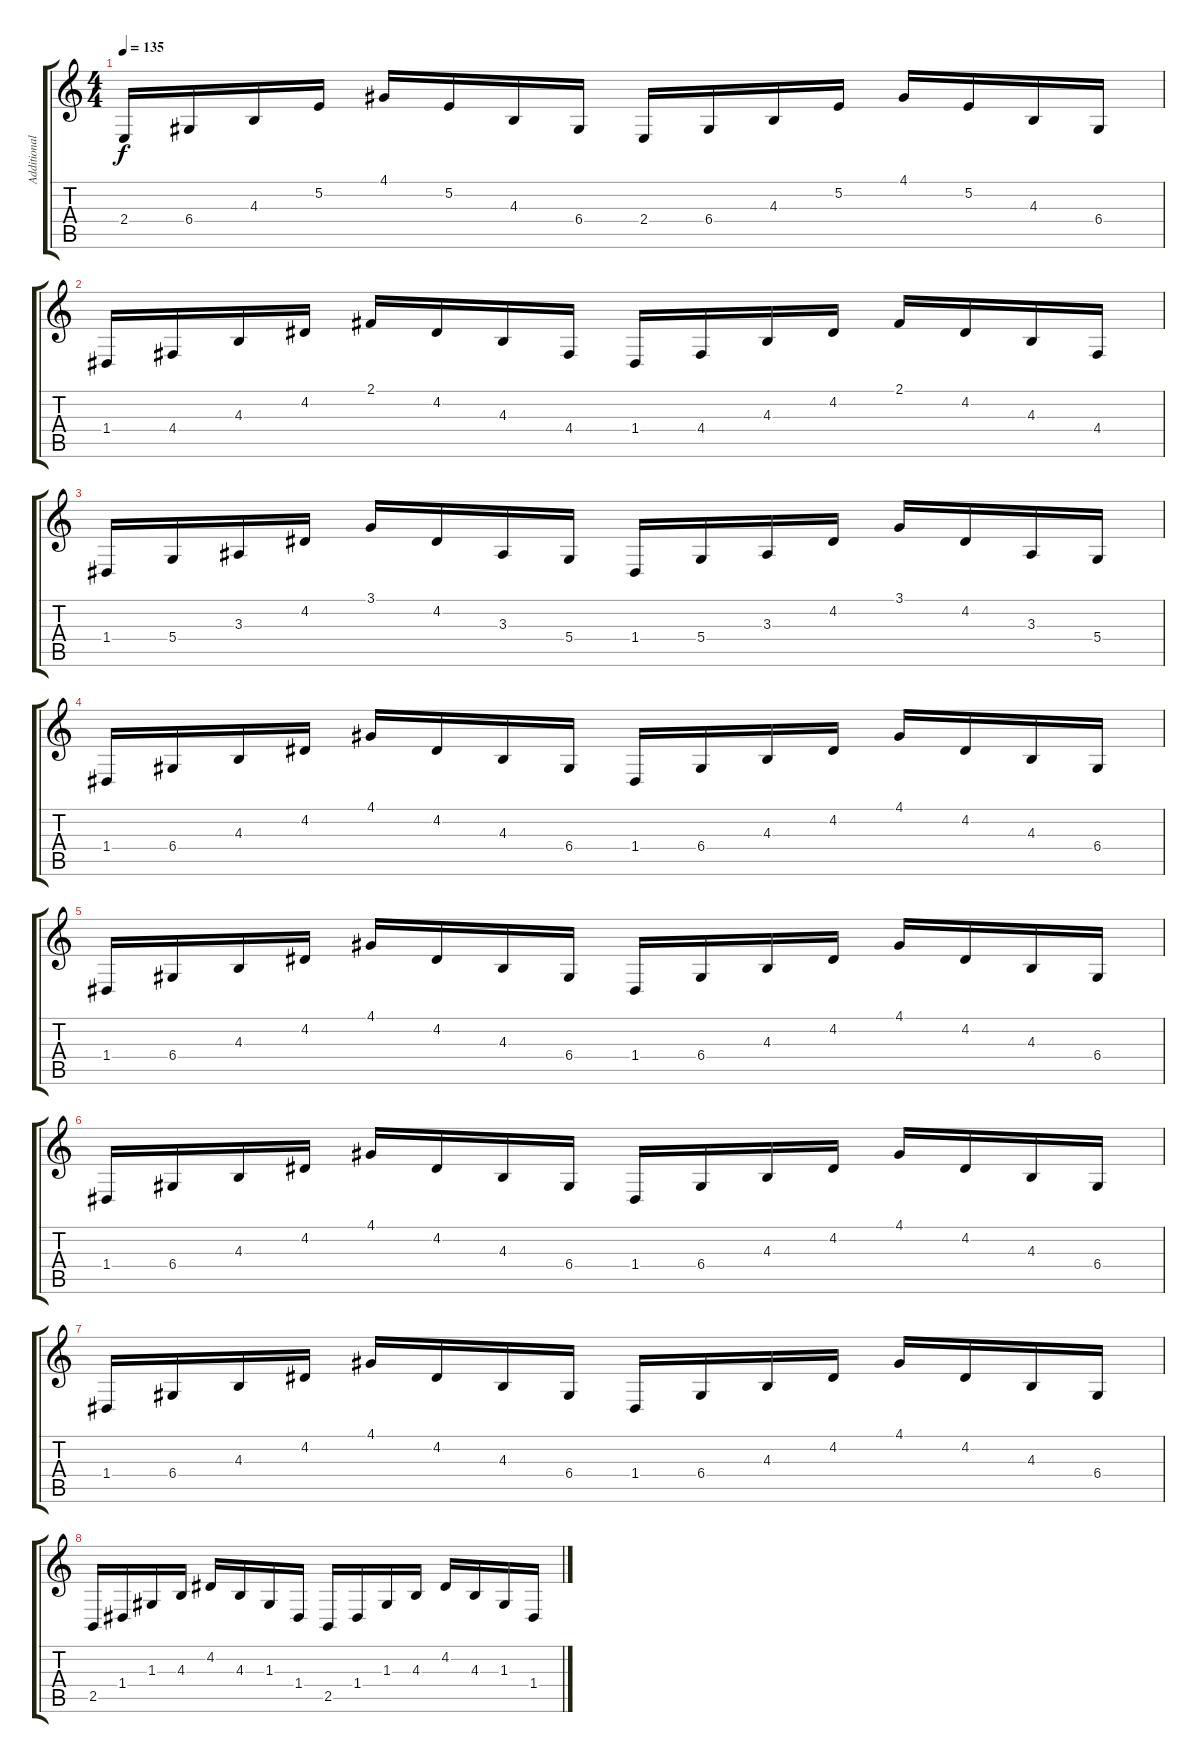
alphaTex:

\track ("Additional Synthesiser" "Additional") {instrument pad3polysynth}
\staff {score tabs}
\tuning (E4 B3 G3 D3 A2 E2) {hide}
\ts (4 4)
\tempo 135
\clef g2
\ks c
2.4.16{dy f} 6.4.16 4.3.16 5.2.16 4.1.16 5.2.16 4.3.16 6.4.16 2.4.16 6.4.16 4.3.16 5.2.16 4.1.16 5.2.16 4.3.16 6.4.16 |
1.4.16 4.4.16 4.3.16 4.2.16 2.1.16 4.2.16 4.3.16 4.4.16 1.4.16 4.4.16 4.3.16 4.2.16 2.1.16 4.2.16 4.3.16 4.4.16 |
1.4.16 5.4.16 3.3.16 4.2.16 3.1.16 4.2.16 3.3.16 5.4.16 1.4.16 5.4.16 3.3.16 4.2.16 3.1.16 4.2.16 3.3.16 5.4.16 |
1.4.16 6.4.16 4.3.16 4.2.16 4.1.16 4.2.16 4.3.16 6.4.16 1.4.16 6.4.16 4.3.16 4.2.16 4.1.16 4.2.16 4.3.16 6.4.16 |
1.4.16 6.4.16 4.3.16 4.2.16 4.1.16 4.2.16 4.3.16 6.4.16 1.4.16 6.4.16 4.3.16 4.2.16 4.1.16 4.2.16 4.3.16 6.4.16 |
1.4.16 6.4.16 4.3.16 4.2.16 4.1.16 4.2.16 4.3.16 6.4.16 1.4.16 6.4.16 4.3.16 4.2.16 4.1.16 4.2.16 4.3.16 6.4.16 |
1.4.16 6.4.16 4.3.16 4.2.16 4.1.16 4.2.16 4.3.16 6.4.16 1.4.16 6.4.16 4.3.16 4.2.16 4.1.16 4.2.16 4.3.16 6.4.16 |
2.5.16 1.4.16 1.3.16 4.3.16 4.2.16 4.3.16 1.3.16 1.4.16 2.5.16 1.4.16 1.3.16 4.3.16 4.2.16 4.3.16 1.3.16 1.4.16
